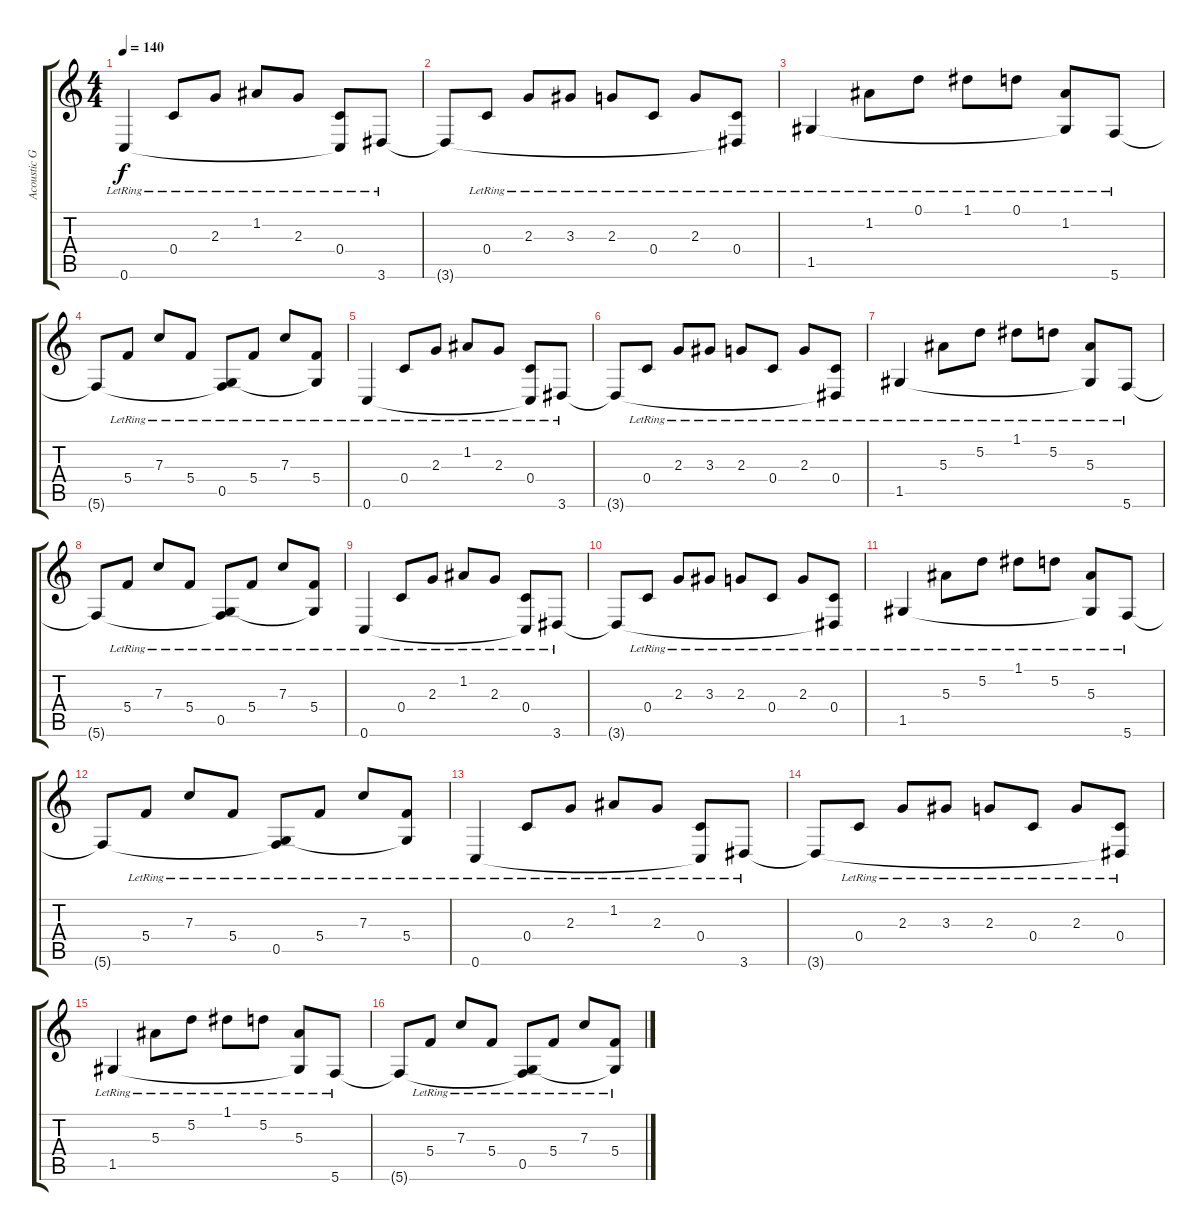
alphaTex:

\track ("Acoustic Guitar" "Acoustic G") {instrument acousticguitarsteel}
\staff {score tabs}
\tuning (D4 A3 F3 C3 G2 C2) {hide}
\ts (4 4)
\tempo 140
\clef g2
\ks c
0.6{lr}.4{dy f instrument acousticguitarsteel} 0.4{lr}.8 2.3{lr}.8 1.2{lr}.8 2.3{lr}.8 (0.4{lr} 0.6{t}).8 3.6{lr}.8 |
3.6{t}.8 0.4{lr}.8 2.3{lr}.8 3.3{lr}.8 2.3{lr}.8 0.4{lr}.8 2.3{lr}.8 (0.4{lr} 3.6{t}).8 |
1.5{lr}.4 1.2{lr}.8 0.1{lr}.8 1.1{lr}.8 0.1{lr}.8 (1.2{lr} 1.5{t}).8 5.6{lr}.8 |
5.6{t}.8 5.4{lr}.8 7.3{lr}.8 5.4{lr}.8 (0.5{lr} 5.6{t}).8 5.4{lr}.8 7.3{lr}.8 (5.4{lr} 0.5{t}).8 |
0.6{lr}.4 0.4{lr}.8 2.3{lr}.8 1.2{lr}.8 2.3{lr}.8 (0.4{lr} 0.6{t}).8 3.6{lr}.8 |
3.6{t}.8 0.4{lr}.8 2.3{lr}.8 3.3{lr}.8 2.3{lr}.8 0.4{lr}.8 2.3{lr}.8 (0.4{lr} 3.6{t}).8 |
1.5{lr}.4 5.3{lr}.8 5.2{lr}.8 1.1{lr}.8 5.2{lr}.8 (5.3{lr} 1.5{t}).8 5.6{lr}.8 |
5.6{t}.8 5.4{lr}.8 7.3{lr}.8 5.4{lr}.8 (0.5{lr} 5.6{t}).8 5.4{lr}.8 7.3{lr}.8 (5.4{lr} 0.5{t}).8 |
0.6{lr}.4 0.4{lr}.8 2.3{lr}.8 1.2{lr}.8 2.3{lr}.8 (0.4{lr} 0.6{t}).8 3.6{lr}.8 |
3.6{t}.8 0.4{lr}.8 2.3{lr}.8 3.3{lr}.8 2.3{lr}.8 0.4{lr}.8 2.3{lr}.8 (0.4{lr} 3.6{t}).8 |
1.5{lr}.4 5.3{lr}.8 5.2{lr}.8 1.1{lr}.8 5.2{lr}.8 (5.3{lr} 1.5{t}).8 5.6{lr}.8 |
5.6{t}.8 5.4{lr}.8 7.3{lr}.8 5.4{lr}.8 (0.5{lr} 5.6{t}).8 5.4{lr}.8 7.3{lr}.8 (5.4{lr} 0.5{t}).8 |
0.6{lr}.4 0.4{lr}.8 2.3{lr}.8 1.2{lr}.8 2.3{lr}.8 (0.4{lr} 0.6{t}).8 3.6{lr}.8 |
3.6{t}.8 0.4{lr}.8 2.3{lr}.8 3.3{lr}.8 2.3{lr}.8 0.4{lr}.8 2.3{lr}.8 (0.4{lr} 3.6{t}).8 |
1.5{lr}.4 5.3{lr}.8 5.2{lr}.8 1.1{lr}.8 5.2{lr}.8 (5.3{lr} 1.5{t}).8 5.6{lr}.8 |
5.6{t}.8 5.4{lr}.8 7.3{lr}.8 5.4{lr}.8 (0.5{lr} 5.6{t}).8 5.4{lr}.8 7.3{lr}.8 (5.4{lr} 0.5{t}).8
